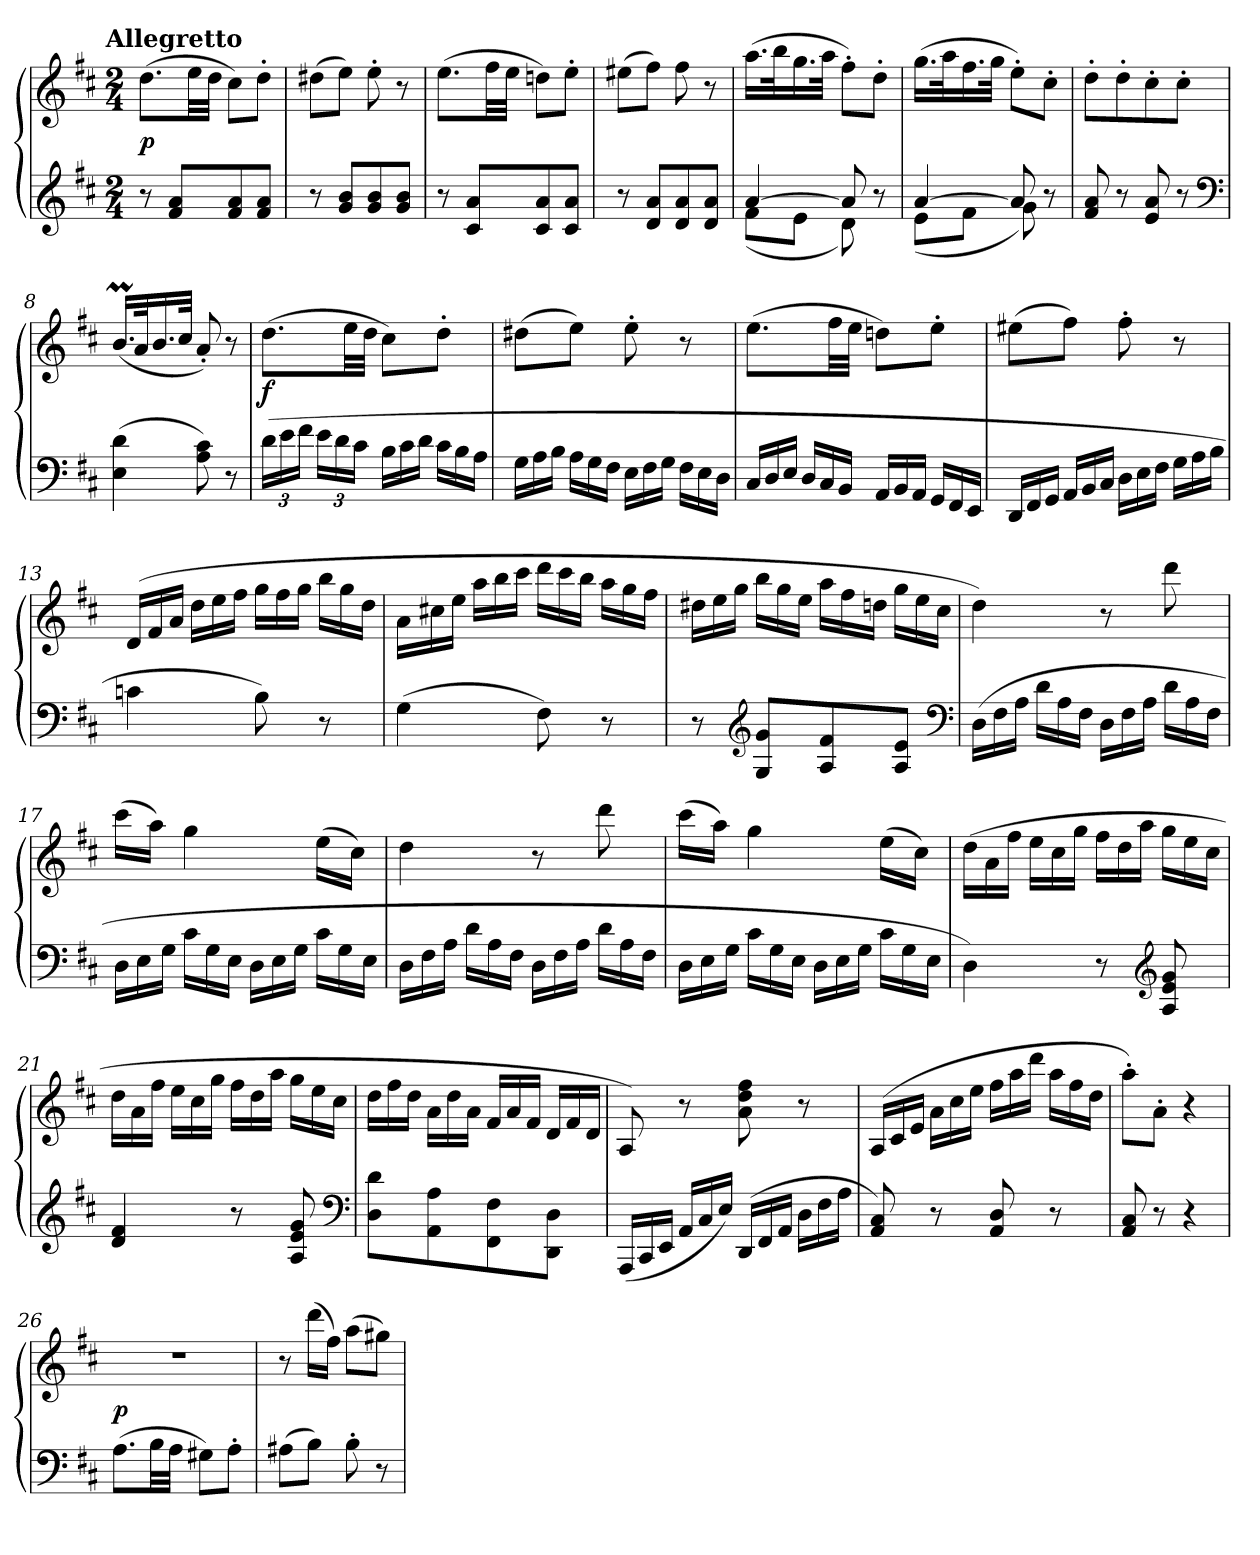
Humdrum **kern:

**kern	**kern	**dynam
*part1	*part1	*part1
*staff2	*staff1	*staff1/2
*clefG2	*clefG2	*
*k[f#c#]	*k[f#c#]	*
!!LO:TX:omd:t=Allegretto
*M2/4	*M2/4	*
*MM104	*MM104	*
=1	=1	=1
8r	(8.ddL	p
8f# 8aL	.	.
.	32eeLL	.
.	32ddJJJ	.
8f# 8a	8cc#L)	.
8f# 8aJ	8dd'J	.
=2	=2	=2
8r	(8dd#XL	.
8g 8bL	8eeJ)	.
8g 8b	8ee'	.
8g 8bJ	8r	.
=3	=3	=3
8r	(8.eeL	.
8c# 8aL	.	.
.	32ff#LL	.
.	32eeJJJ	.
8c# 8a	8ddnL)	.
8c# 8aJ	8ee'J	.
=4	=4	=4
8r	(8ee#XL	.
8d 8aL	8ff#J)	.
8d 8a	8ff#	.
8d 8aJ	8r	.
=5	=5	=5
*^	*	*
[4a	(8f#L	(16.aaLL	.
.	.	32bbk	.
.	8eJ	16.gg	.
.	.	32aaJJk	.
8a]	8d)	8ff#'L)	.
8r	8ryy	8dd'J	.
=6	=6	=6	=6
[4a	(8eL	(16.ggLL	.
.	.	32aak	.
.	8f#J	16.ff#	.
.	.	32ggJJk	.
8a]	8g)	8ee'L)	.
8r	8ryy	8cc#'J	.
*v	*v	*	*
=7	=7	=7
8f# 8a	8dd'L	.
8r	8dd'	.
8e 8a	8cc#'	.
8r	8cc#'J	.
*clefF4	*	*
=8	=8	=8
(4E 4d	(16.bM/LL	.
.	32a/k	.
.	16.b/	.
.	32cc#/JJk	.
8A 8c#)	8a')	.
8r	8r	.
=9	=9	=9
(24dLL	(8.ddL	f
24e	.	.
24f#JJ	.	.
24eLL	.	.
24d	.	.
.	32eeLL	.
24c#JJ	.	.
.	32ddJJJ	.
*Xtuplet	*	*
24BLL	8cc#L)	.
24c#	.	.
24dJJ	.	.
24c#LL	8dd'J	.
24B	.	.
24AJJ	.	.
=10	=10	=10
24GLL	(8dd#XL	.
24A	.	.
24BJJ	.	.
24ALL	8eeJ)	.
24G	.	.
24F#JJ	.	.
24ELL	8ee'	.
24F#	.	.
24GJJ	.	.
24F#LL	8r	.
24E	.	.
24DJJ	.	.
=11	=11	=11
24C#/LL	(8.eeL	.
24D/	.	.
24E/JJ	.	.
24DLL	.	.
24C#	.	.
.	32ff#LL	.
24BBJJ	.	.
.	32eeJJJ	.
24AALL	8ddnL)	.
24BB	.	.
24AAJJ	.	.
24GGLL	8ee'J	.
24FF#	.	.
24EEJJ	.	.
=12	=12	=12
24DDLL	(8ee#XL	.
24FF#	.	.
24GGJJ	.	.
24AALL	8ff#J)	.
24BB	.	.
24C#JJ	.	.
24DLL	8ff#'	.
24E	.	.
24F#JJ	.	.
24GLL	8r	.
24A	.	.
24BJJ	.	.
=13	=13	=13
*	*Xtuplet	*
4cn	(>24dLL	.
.	24f#	.
.	24aJJ	.
.	24ddLL	.
.	24ee	.
.	24ff#JJ	.
8B)	24ggLL	.
.	24ff#	.
.	24ggJJ	.
8r	24bbLL	.
.	24gg	.
.	24ddJJ	.
=14	=14	=14
(4G	24aLL	.
.	24cc#X	.
.	24eeJJ	.
.	24aaLL	.
.	24bb	.
.	24ccc#JJ	.
8F#)	24dddLL	.
.	24ccc#	.
.	24bbJJ	.
8r	24aaLL	.
.	24gg	.
.	24ff#JJ	.
=15	=15	=15
8r	24dd#XLL	.
.	24ee	.
.	24ggJJ	.
*clefG2	*	*
8G 8gL	24bbLL	.
.	24gg	.
.	24eeJJ	.
8A 8f#	24aaLL	.
.	24ff#	.
.	24ddnJJ	.
8A 8eJ	24ggLL	.
.	24ee	.
.	24cc#JJ	.
*clefF4	*	*
=16	=16	=16
(24DLL	4dd)	.
24F#	.	.
24AJJ	.	.
24dLL	.	.
24A	.	.
24F#JJ	.	.
24DLL	8r	.
24F#	.	.
24AJJ	.	.
24dLL	8ddd	.
24A	.	.
24F#JJ	.	.
=17	=17	=17
24DLL	(16ccc#LL	.
24E	.	.
.	16aaJJ)	.
24GJJ	.	.
24c#LL	4gg	.
24G	.	.
24EJJ	.	.
24DLL	.	.
24E	.	.
24GJJ	.	.
24c#LL	(16eeLL	.
24G	.	.
.	16cc#JJ)	.
24EJJ	.	.
=18	=18	=18
24DLL	4dd	.
24F#	.	.
24AJJ	.	.
24dLL	.	.
24A	.	.
24F#JJ	.	.
24DLL	8r	.
24F#	.	.
24AJJ	.	.
24dLL	8ddd	.
24A	.	.
24F#JJ	.	.
=19	=19	=19
24DLL	(16ccc#LL	.
24E	.	.
.	16aaJJ)	.
24GJJ	.	.
24c#LL	4gg	.
24G	.	.
24EJJ	.	.
24DLL	.	.
24E	.	.
24GJJ	.	.
24c#LL	(16eeLL	.
24G	.	.
.	16cc#JJ)	.
24EJJ	.	.
=20	=20	=20
4D)	(>24ddLL	.
.	24a	.
.	24ff#JJ	.
.	24eeLL	.
.	24cc#	.
.	24ggJJ	.
8r	24ff#LL	.
.	24dd	.
.	24aaJJ	.
*clefG2	*	*
8A 8e 8g	24ggLL	.
.	24ee	.
.	24cc#JJ	.
=21	=21	=21
4d 4f#	24ddLL	.
.	24a	.
.	24ff#JJ	.
.	24eeLL	.
.	24cc#	.
.	24ggJJ	.
8r	24ff#LL	.
.	24dd	.
.	24aaJJ	.
8A 8e 8g	24ggLL	.
.	24ee	.
.	24cc#JJ	.
*clefF4	*	*
=22	=22	=22
8D\ 8d\L	24ddLL	.
.	24ff#	.
.	24ddJJ	.
8AA\ 8A\	24aLL	.
.	24dd	.
.	24aJJ	.
8FF#\ 8F#\	24f#LL	.
.	24a	.
.	24f#JJ	.
8DD\ 8D\J	24dLL	.
.	24f#	.
.	24dJJ	.
=23	=23	=23
(24AAALL	8A)	.
24CC#	.	.
24EEJJ	.	.
24AALL	8r	.
24C#	.	.
24EJJ)	.	.
(24DDLL	8a 8dd 8ff#	.
24FF#	.	.
24AAJJ	.	.
24DLL	8r	.
24F#	.	.
24AJJ	.	.
=24	=24	=24
8AA 8C#)	(24ALL	.
.	24c#	.
.	24eJJ	.
8r	24aLL	.
.	24cc#	.
.	24eeJJ	.
8AA 8D	24ff#LL	.
.	24aa	.
.	24dddJJ	.
8r	24aaLL	.
.	24ff#	.
.	24ddJJ	.
=25	=25	=25
8AA 8C#	8aa'L)	.
8r	8a'J	.
4r	4r	.
=26	=26	=26
(8.AL	2r	p
32BLL	.	.
32AJJJ	.	.
8G#XL)	.	.
8A'J	.	.
=27	=27	=27
(8A#XL	8r	.
8BJ)	(16dddLL	.
.	16ff#JJ)	.
8B'	(8aaL	.
8r	8gg#XJ)	.
=	=	=
*-	*-	*-
